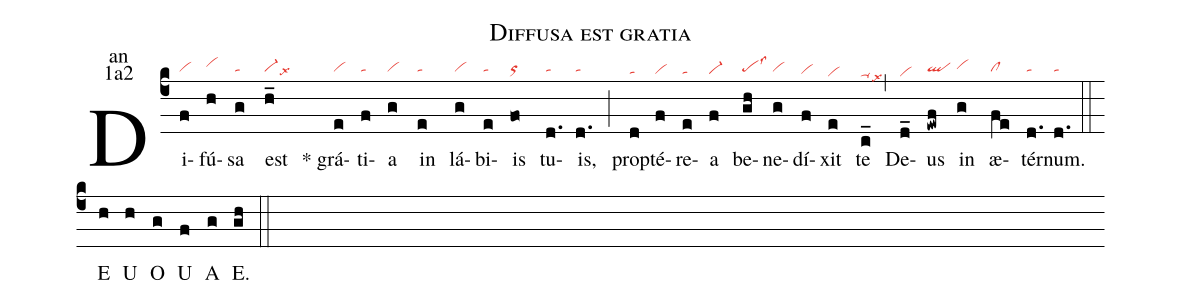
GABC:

name:Diffusa est gratia;
office-part:an;
mode:1a2;
nabc-lines:1;
%%
(c4) Di(f|vi)fú(h|vihh)sa(g|ta) est(h_|vi-lsx9) <sp>*</sp> grá(e|vi)ti(f|ta)a(g|vi) in(e|ta) lá(g|vi)bi(e|ta)is(fo|or) tu(d.|ta)is,(d.|ta) (;)
pro(d|tahe)pté(f|vihe)re(e|tahe)a(f|vi-he) be(gh|pelss3)ne(g|vi)dí(f|vihe)xit(e|vihd) te(c_|ta-hdlsx9) (,) De(d_|vihd)us(ewf|ql) in(g|vihg) æ(fe|cl)tér(d.|ta)num.(d.|ta) (::)
<eu>E(h) U(h) O(g) U(f) A(g) E.(gh) </eu>(::)
